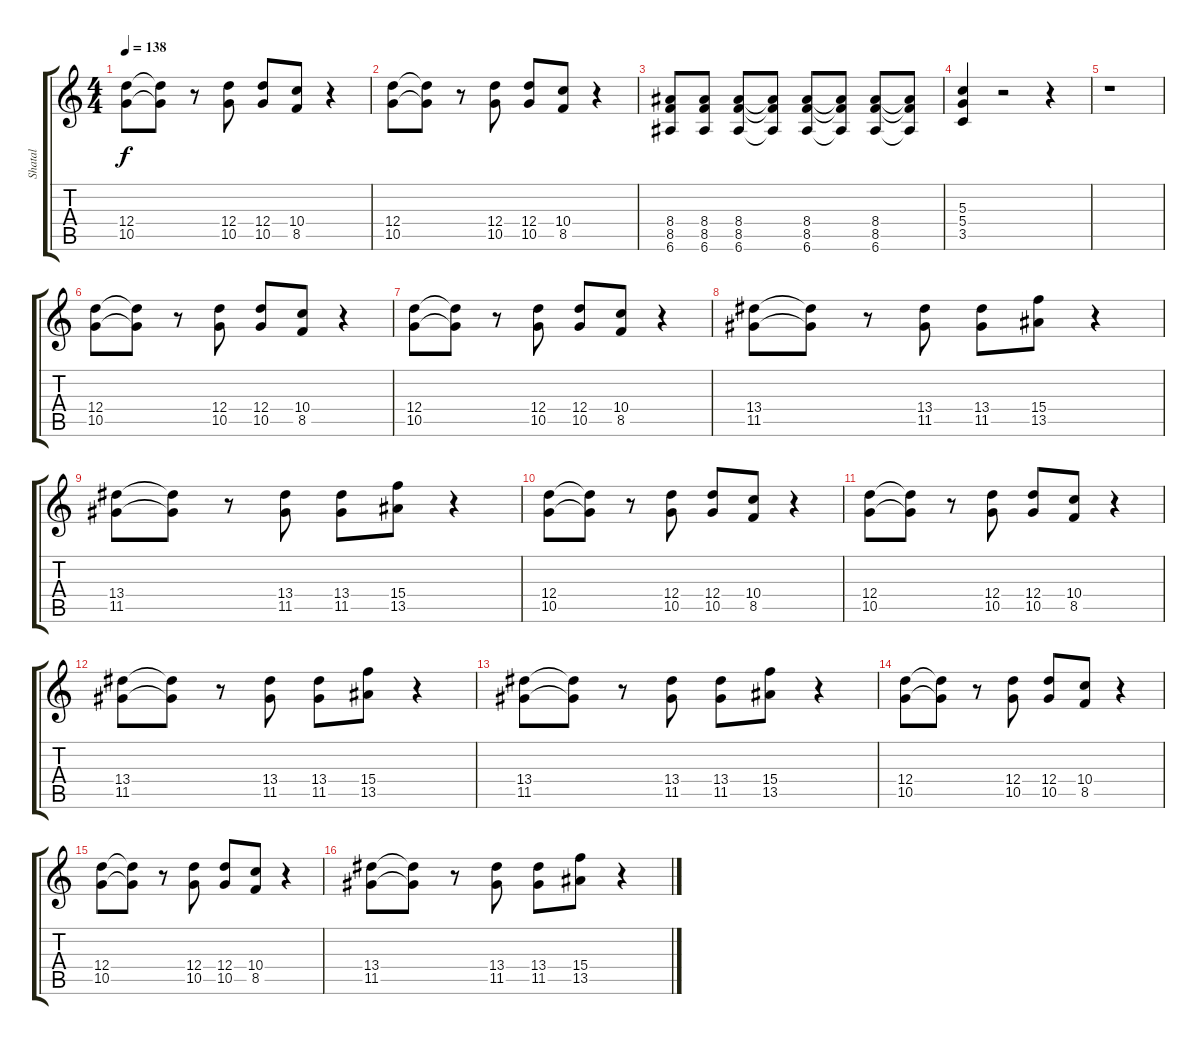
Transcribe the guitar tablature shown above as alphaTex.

\track ("Shatal" "Shatal") {instrument distortionguitar}
\staff {score tabs}
\tuning (E4 B3 G3 D3 A2 E2) {hide}
\ts (4 4)
\tempo 138
\clef g2
\ks c
(12.4 10.5).8{dy f} (12.4{t} 10.5{t}).8 r.8 (12.4 10.5).8 (12.4 10.5).8 (10.4 8.5).8 r.4 |
(12.4 10.5).8 (12.4{t} 10.5{t}).8 r.8 (12.4 10.5).8 (12.4 10.5).8 (10.4 8.5).8 r.4 |
(8.4 8.5 6.6).8 (8.4 8.5 6.6).8 (8.4 8.5 6.6).8 (8.4{t} 8.5{t} 6.6{t}).8 (8.4 8.5 6.6).8 (8.4{t} 8.5{t} 6.6{t}).8 (8.4 8.5 6.6).8 (8.4{t} 8.5{t} 6.6{t}).8 |
(5.3 5.4 3.5).4 r.2 r.4 |
r.1 |
(12.4 10.5).8 (12.4{t} 10.5{t}).8 r.8 (12.4 10.5).8 (12.4 10.5).8 (10.4 8.5).8 r.4 |
(12.4 10.5).8 (12.4{t} 10.5{t}).8 r.8 (12.4 10.5).8 (12.4 10.5).8 (10.4 8.5).8 r.4 |
(13.4 11.5).8 (13.4{t} 11.5{t}).8 r.8 (13.4 11.5).8 (13.4 11.5).8 (15.4 13.5).8 r.4 |
(13.4 11.5).8 (13.4{t} 11.5{t}).8 r.8 (13.4 11.5).8 (13.4 11.5).8 (15.4 13.5).8 r.4 |
(12.4 10.5).8 (12.4{t} 10.5{t}).8 r.8 (12.4 10.5).8 (12.4 10.5).8 (10.4 8.5).8 r.4 |
(12.4 10.5).8 (12.4{t} 10.5{t}).8 r.8 (12.4 10.5).8 (12.4 10.5).8 (10.4 8.5).8 r.4 |
(13.4 11.5).8 (13.4{t} 11.5{t}).8 r.8 (13.4 11.5).8 (13.4 11.5).8 (15.4 13.5).8 r.4 |
(13.4 11.5).8 (13.4{t} 11.5{t}).8 r.8 (13.4 11.5).8 (13.4 11.5).8 (15.4 13.5).8 r.4 |
(12.4 10.5).8 (12.4{t} 10.5{t}).8 r.8 (12.4 10.5).8 (12.4 10.5).8 (10.4 8.5).8 r.4 |
(12.4 10.5).8 (12.4{t} 10.5{t}).8 r.8 (12.4 10.5).8 (12.4 10.5).8 (10.4 8.5).8 r.4 |
(13.4 11.5).8 (13.4{t} 11.5{t}).8 r.8 (13.4 11.5).8 (13.4 11.5).8 (15.4 13.5).8 r.4
